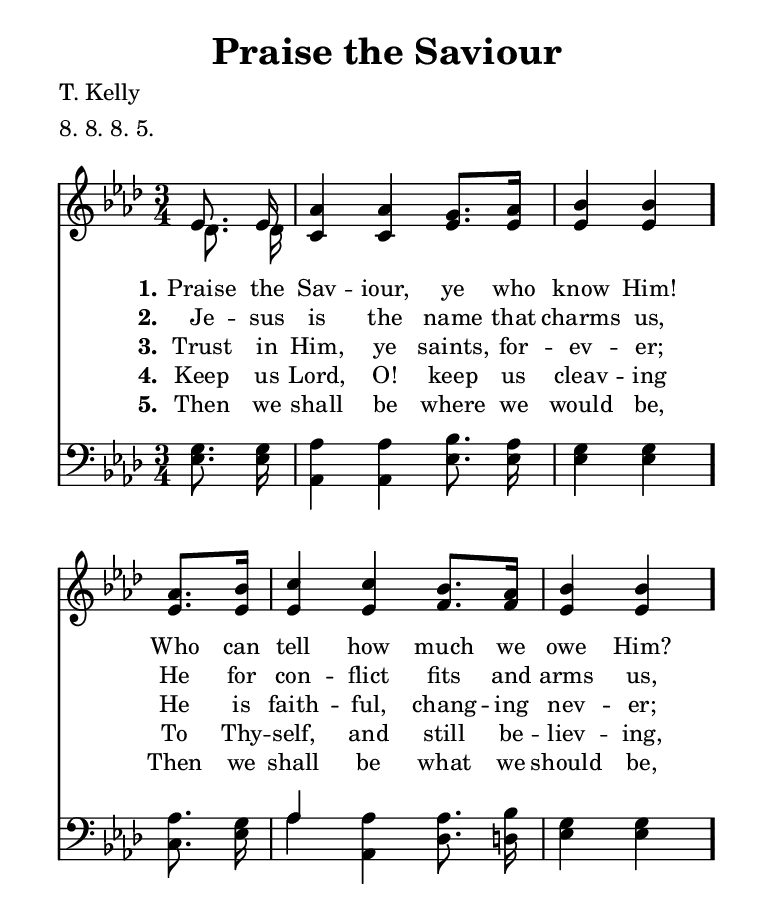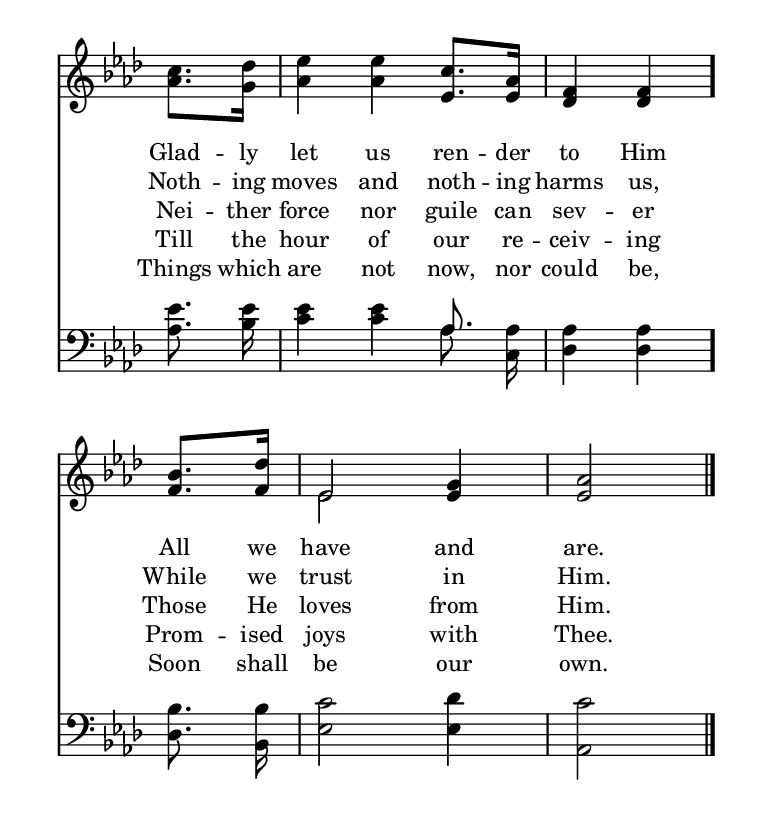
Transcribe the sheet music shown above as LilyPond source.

\include "common/global.ily"
\paper {
  \include "common/paper.ily"
  ragged-bottom = ##t
  page-count = #(cond (is-eogsized 2) (#t #f))
}

\header{
  hymnnumber = "290"
  title = "Praise the Saviour"
  tunename = "Acclaim"
  meter = "8. 8. 8. 5."
  poet = "T. Kelly"
  composer = ""
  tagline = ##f
}

global = {
  \include "common/overrides.ily"
  \override Staff.TimeSignature.style = #'numbered
  \time 3/4
  \override Score.MetronomeMark.transparent = ##t % hide all fermata changes too
  \tempo 4=80
  \key aes \major
  \partial 4
  \autoBeamOff
}

patternA = { c8. c16 | c4 c }
patternB = { c8. c16 | c2 c4 | c2 }

notesSoprano = {
\global
\relative c' {

  \changePitch \patternA { ees ees | aes aes g aes | bes bes }
  \changePitch \patternA { aes bes | c c bes aes | bes bes }
  \changePitch \patternA { c des | ees ees c aes | f f }
  \changePitch \patternB { bes des | ees, g | aes }

  \bar "|."

}
}

notesAlto = {
\global
\relative e' {

  \changePitch \patternA { des des | c c ees ees | ees ees }
  \changePitch \patternA { ees ees | ees ees f f | ees ees }
  \changePitch \patternA { aes g | aes aes ees ees | des des }
  \changePitch \patternB { f f | ees ees | ees }

}
}

notesTenor = {
\global
\relative a {

  \changePitch \patternA { g g | aes aes bes aes | g g }
  \changePitch \patternA { aes g | aes aes aes bes | g g }
  \changePitch \patternA { ees' ees | ees ees aes, aes | aes aes }
  \changePitch \patternB { bes bes | c des | c }

}
}

notesBass = {
\global
\relative f {

  \changePitch \patternA { ees ees | aes, aes ees' ees | ees ees }
  \changePitch \patternA { c ees | aes aes, des d | ees ees }
  \changePitch \patternA { aes bes | c c aes c, | des des }
  \changePitch \patternB { des bes | ees ees | aes, }

}
}

wordsA = \lyricmode {
\set stanza = "1."

Praise the Sav -- iour, ye who know Him! \bar "."
Who can tell how much we owe Him? \bar "."
Glad -- ly let us ren -- der to Him \bar "."
All we have and are. \bar "."

}

wordsB = \lyricmode {
\set stanza = "2."

Je -- sus is the name that charms us,
He for con -- flict fits and arms us,
Noth -- ing moves and noth -- ing harms us,
While we trust in Him.

}

wordsC = \lyricmode {
\set stanza = "3."

Trust in Him, ye saints, for -- ev -- er;
He is faith -- ful, chang -- ing nev -- er;
Nei -- ther force nor guile can sev -- er
Those He loves from Him.

}

wordsD = \lyricmode {
\set stanza = "4."

Keep us Lord, O! keep us cleav -- ing
To Thy -- self, and still be -- liev -- ing,
Till the hour of our re -- ceiv -- ing
Prom -- ised joys with Thee.

}

wordsE = \lyricmode {
\set stanza = "5."

Then we shall be where we would be,
Then we shall be what we should be,
Things which are not now, nor could be,
Soon shall be our own.

}

\score {
  \context ChoirStaff <<
    \context Staff = upper <<
      \set ChoirStaff.systemStartDelimiter = #'SystemStartBar
      \partcombine #'(2 . 9) \notesSoprano \notesAlto
      \context NullVoice = sopranos { \voiceOne << \notesSoprano >> }
      \context NullVoice = altos { \voiceTwo << \notesAlto >> }
      \context Lyrics = one   \lyricsto sopranos \wordsA
      \context Lyrics = two   \lyricsto sopranos \wordsB
      \context Lyrics = three \lyricsto sopranos \wordsC
      \context Lyrics = four  \lyricsto sopranos \wordsD
      \context Lyrics = five  \lyricsto sopranos \wordsE
    >>
    \context Staff = men <<
      \clef bass
      \partcombine #'(2 . 9) \notesTenor \notesBass
      \context NullVoice = tenors { \voiceOne << \notesTenor >> }
      \context NullVoice = basses { \voiceTwo << \notesBass >> }
    >>
  >>
  \layout {
    \include "common/layout.ily"
  }
  \midi{
    \include "common/midi.ily"
  }
}

\version "2.19.49"  % necessary for upgrading to future LilyPond versions.

% vi:set et ts=2 sw=2 ai nocindent syntax=lilypond:
